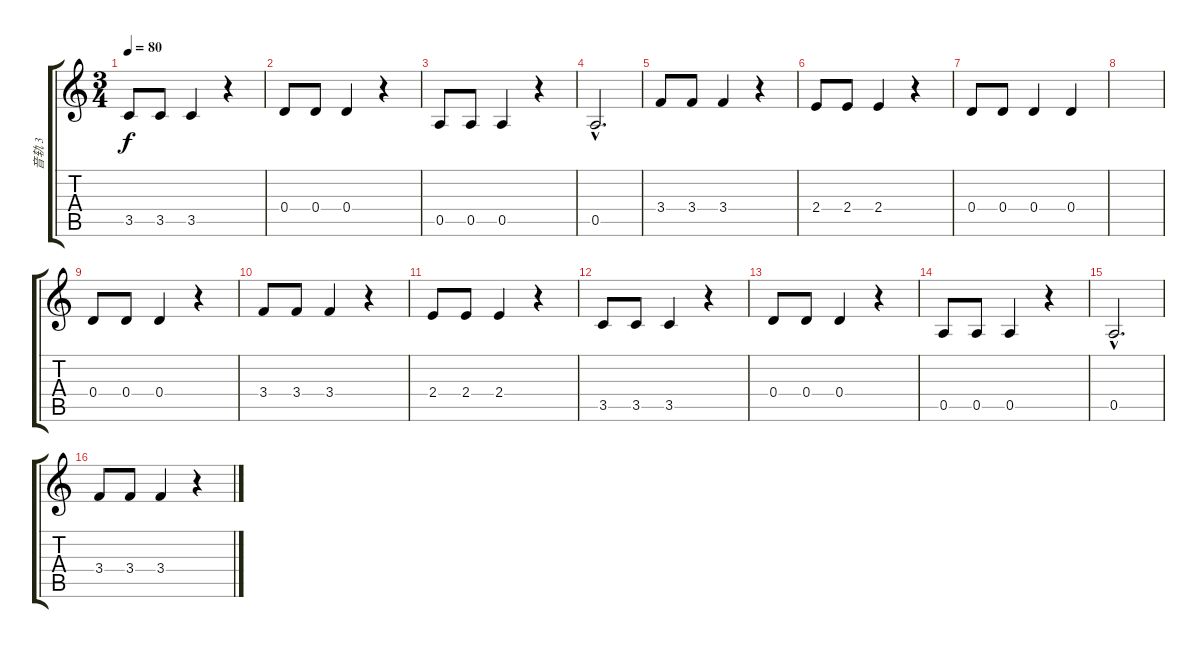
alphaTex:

\track ("音轨 3" "音轨 3") {instrument electricbassfinger}
\staff {score tabs}
\tuning (E4 B3 G3 D3 A2 D2) {hide}
\ts (3 4)
\tempo 80
\clef g2
\ks c
3.5.8{dy f} 3.5.8 3.5.4 r.4 |
0.4.8 0.4.8 0.4.4 r.4 |
0.5.8 0.5.8 0.5.4 r.4 |
0.5{hac}.2{d} |
3.4.8 3.4.8 3.4.4 r.4 |
2.4.8 2.4.8 2.4.4 r.4 |
0.4.8 0.4.8 0.4.4 0.4.4 |
|
0.4.8 0.4.8 0.4.4 r.4 |
3.4.8 3.4.8 3.4.4 r.4 |
2.4.8 2.4.8 2.4.4 r.4 |
3.5.8 3.5.8 3.5.4 r.4 |
0.4.8 0.4.8 0.4.4 r.4 |
0.5.8 0.5.8 0.5.4 r.4 |
0.5{hac}.2{d} |
3.4.8 3.4.8 3.4.4 r.4
